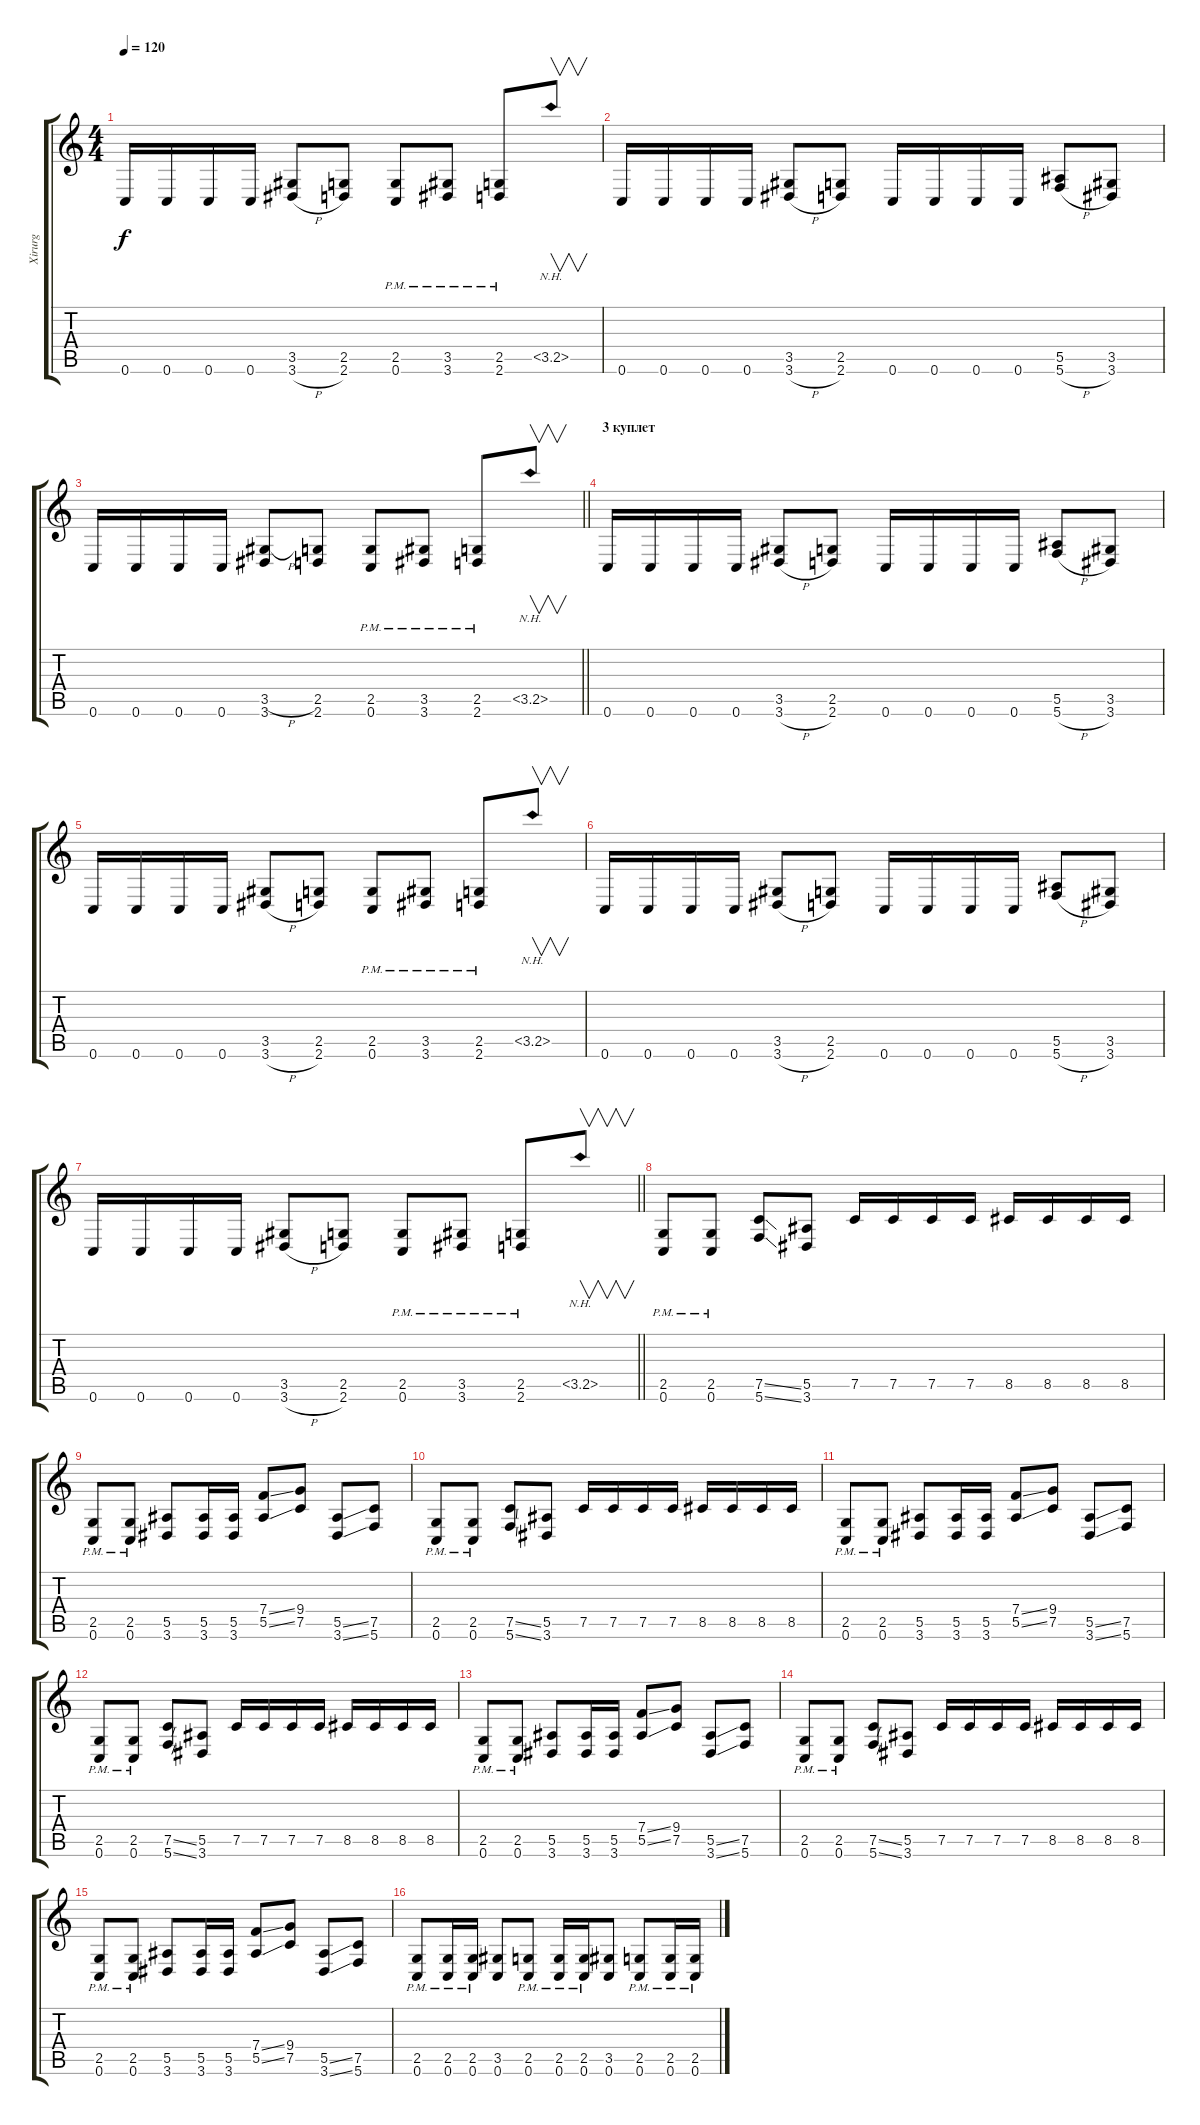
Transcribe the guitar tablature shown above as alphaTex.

\track ("Xirurg" "Xirurg") {instrument distortionguitar}
\staff {score tabs}
\tuning (C4 G3 Eb3 Bb2 F2 C2) {hide}
\ts (4 4)
\tempo 120
\clef g2
\ks c
0.6.16{dy f} 0.6.16 0.6.16 0.6.16 (3.5 3.6{h}).8 (2.5 2.6).8 (2.5{pm} 0.6{pm}).8 (3.5{pm} 3.6{pm}).8 (2.5{pm} 2.6{pm}).8 3.5{nh}.8{v} |
0.6.16 0.6.16 0.6.16 0.6.16 (3.5 3.6{h}).8 (2.5 2.6).8 0.6.16 0.6.16 0.6.16 0.6.16 (5.5 5.6{h}).8 (3.5 3.6).8 |
\barLineRight lightlight
0.6.16 0.6.16 0.6.16 0.6.16 (3.5{h} 3.6).8 (2.5 2.6).8 (2.5{pm} 0.6{pm}).8 (3.5{pm} 3.6{pm}).8 (2.5{pm} 2.6{pm}).8 3.5{nh}.8{v} |
\section ("" "3 куплет")
0.6.16 0.6.16 0.6.16 0.6.16 (3.5 3.6{h}).8 (2.5 2.6).8 0.6.16 0.6.16 0.6.16 0.6.16 (5.5 5.6{h}).8 (3.5 3.6).8 |
0.6.16 0.6.16 0.6.16 0.6.16 (3.5 3.6{h}).8 (2.5 2.6).8 (2.5{pm} 0.6{pm}).8 (3.5{pm} 3.6{pm}).8 (2.5{pm} 2.6{pm}).8 3.5{nh}.8{v} |
0.6.16 0.6.16 0.6.16 0.6.16 (3.5 3.6{h}).8 (2.5 2.6).8 0.6.16 0.6.16 0.6.16 0.6.16 (5.5 5.6{h}).8 (3.5 3.6).8 |
\barLineRight lightlight
0.6.16 0.6.16 0.6.16 0.6.16 (3.5 3.6{h}).8 (2.5 2.6).8 (2.5{pm} 0.6{pm}).8 (3.5{pm} 3.6{pm}).8 (2.5{pm} 2.6{pm}).8 3.5{nh}.8{v} |
(2.5 0.6{pm}).8 (2.5 0.6{pm}).8 (7.5{ss} 5.6{ss}).8 (5.5 3.6).8 7.5.16 7.5.16 7.5.16 7.5.16 8.5.16 8.5.16 8.5.16 8.5.16 |
(2.5 0.6{pm}).8 (2.5 0.6{pm}).8 (5.5 3.6).8 (5.5 3.6).16 (5.5 3.6).16 (7.4{ss} 5.5{ss}).8 (9.4 7.5).8 (5.5{ss} 3.6{ss}).8 (7.5 5.6).8 |
(2.5 0.6{pm}).8 (2.5 0.6{pm}).8 (7.5{ss} 5.6{ss}).8 (5.5 3.6).8 7.5.16 7.5.16 7.5.16 7.5.16 8.5.16 8.5.16 8.5.16 8.5.16 |
(2.5 0.6{pm}).8 (2.5 0.6{pm}).8 (5.5 3.6).8 (5.5 3.6).16 (5.5 3.6).16 (7.4{ss} 5.5{ss}).8 (9.4 7.5).8 (5.5{ss} 3.6{ss}).8 (7.5 5.6).8 |
(2.5 0.6{pm}).8 (2.5 0.6{pm}).8 (7.5{ss} 5.6{ss}).8 (5.5 3.6).8 7.5.16 7.5.16 7.5.16 7.5.16 8.5.16 8.5.16 8.5.16 8.5.16 |
(2.5 0.6{pm}).8 (2.5 0.6{pm}).8 (5.5 3.6).8 (5.5 3.6).16 (5.5 3.6).16 (7.4{ss} 5.5{ss}).8 (9.4 7.5).8 (5.5{ss} 3.6{ss}).8 (7.5 5.6).8 |
(2.5 0.6{pm}).8 (2.5 0.6{pm}).8 (7.5{ss} 5.6{ss}).8 (5.5 3.6).8 7.5.16 7.5.16 7.5.16 7.5.16 8.5.16 8.5.16 8.5.16 8.5.16 |
(2.5 0.6{pm}).8 (2.5 0.6{pm}).8 (5.5 3.6).8 (5.5 3.6).16 (5.5 3.6).16 (7.4{ss} 5.5{ss}).8 (9.4 7.5).8 (5.5{ss} 3.6{ss}).8 (7.5 5.6).8 |
(2.5{pm} 0.6{pm}).8 (2.5{pm} 0.6{pm}).16 (2.5{pm} 0.6{pm}).16 (3.5 0.6).8 (2.5{pm} 0.6{pm}).8 (2.5{pm} 0.6{pm}).16 (2.5{pm} 0.6{pm}).16 (3.5 0.6).8 (2.5{pm} 0.6{pm}).8 (2.5{pm} 0.6{pm}).16 (2.5{pm} 0.6{pm}).16
